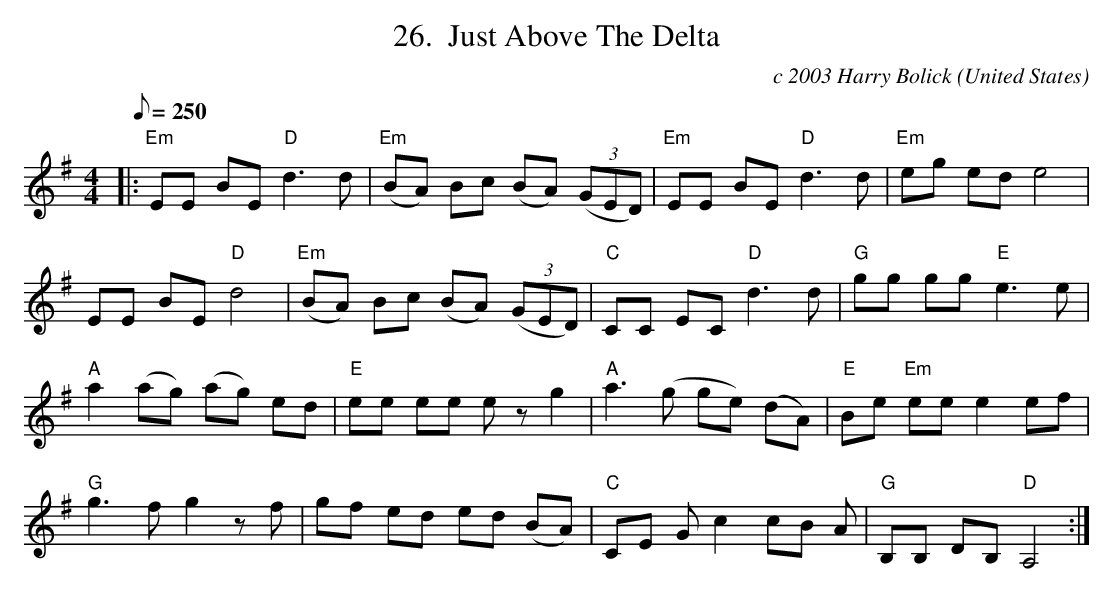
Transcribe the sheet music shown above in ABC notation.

X:1
T:26.  Just Above The Delta
C:c 2003 Harry Bolick
O:United States
M:4/4
L:1/8
Q:250
K:G
|: "Em" EE BE"D"d3d | "Em" (BA) Bc (BA) (3(GED) | "Em"  EE BE "D" d3d | "Em" eg ed e4 |
  EE BE"D"d4 | "Em" (BA) Bc (BA) (3(GED) |"C" CC EC "D"d3d | "G" gg gg "E" e3e |
"A" a2 (ag) (ag) ed | "E"  ee ee ez g2 | "A" a3 (g ge) (dA) | "E" Be "Em" ee e2 ef|
"G"  g3  fg2 z  f | gf ed ed (BA)  | "C"  CE G c2 cB A | "G"  B,B, DB,"D"A,4 :|
